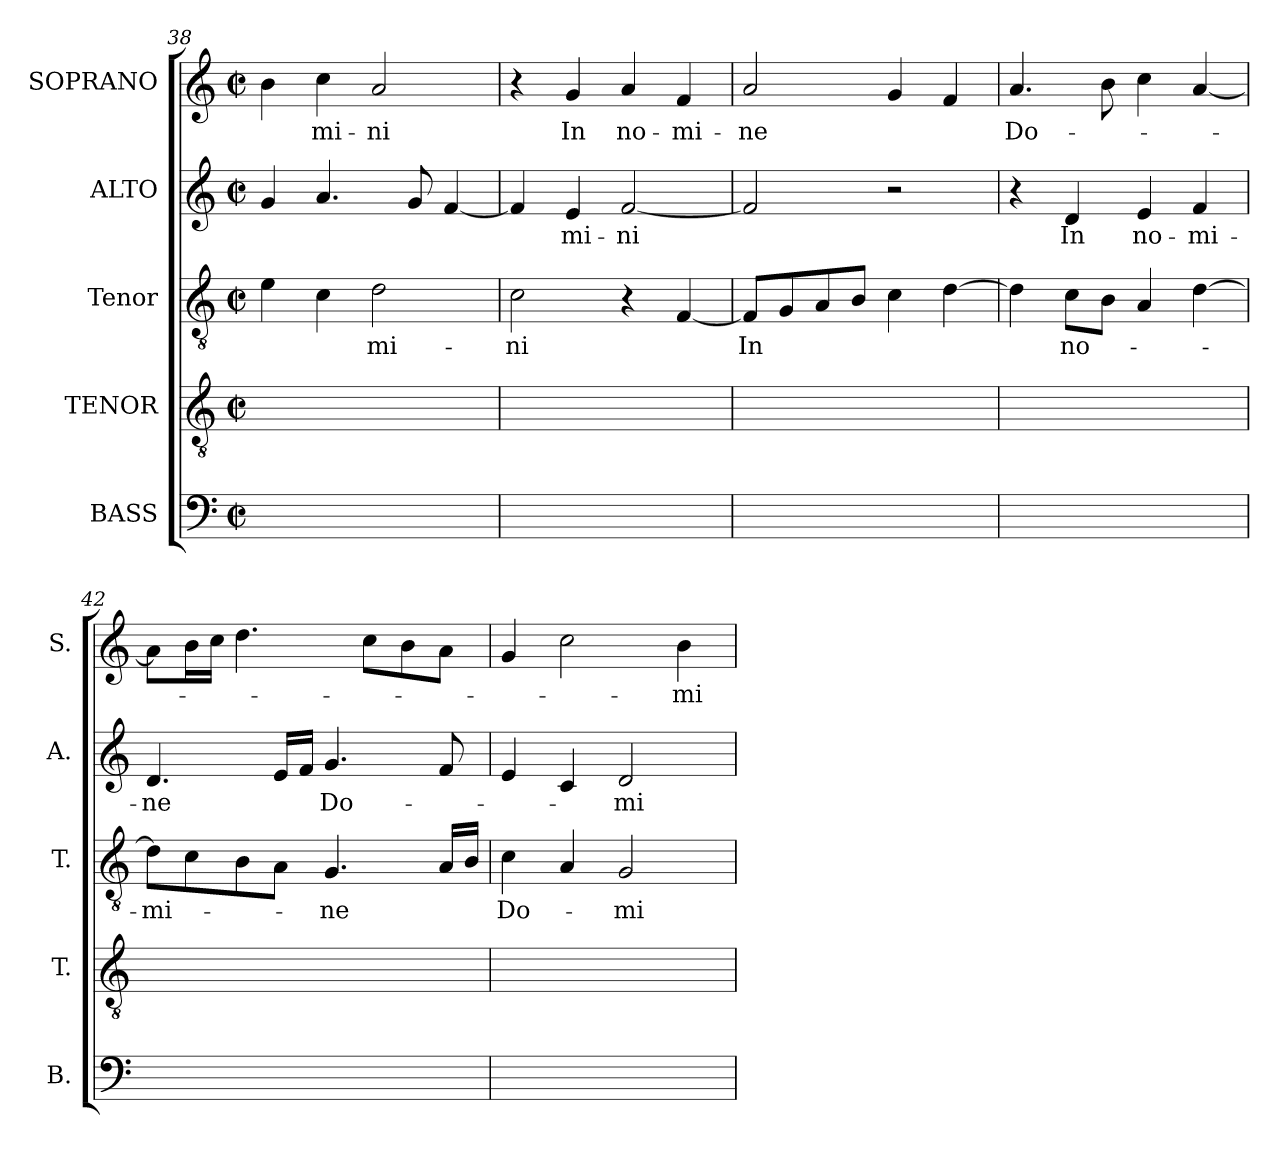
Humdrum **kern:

**kern	**kern	**kern	**text	**kern	**text	**kern	**text
*part5	*part4	*part3	*part3	*part2	*part2	*part1	*part1
*staff5	*staff4	*staff3	*staff3	*staff2	*staff2	*staff1	*staff1
*I"BASS	*I"TENOR	*I"Tenor	*	*I"ALTO	*	*I"SOPRANO	*
*I'B.	*I'T.	*I'T.	*	*I'A.	*	*I'S.	*
!!LO:PB:g=z
*clefF4	*clefGv2	*clefGv2	*	*clefG2	*	*clefG2	*
*	*ITrd7c12	*ITrd7c12	*	*	*	*	*
*k[]	*k[]	*k[]	*	*k[]	*	*k[]	*
*C:	*C:	*C:	*	*C:	*	*C:	*
*M2/2	*M2/2	*M2/2	*	*M2/2	*	*M2/2	*
*met(c|)	*met(c|)	*met(c|)	*	*met(c|)	*	*met(c|)	*
=38	=38	=38	=38	=38	=38	=38	=38
1ryy	1ryy	4Ei\	.	4gi/	.	4bi\	.
!	!	!	!	!	!	!	!LO:LY:b:color=#000000
.	.	4Ci\	.	4.ai/	.	4cci\	-mi-
!	!	!	!LO:LY:b:color=#000000	!	!	!	!
!	!	!	!	!	!	!	!LO:LY:b:color=#000000
.	.	2Di\	-mi-	.	.	2ai/	-ni
.	.	.	.	8gi/	.	.	.
.	.	.	.	[4fi/	.	.	.
=39	=39	=39	=39	=39	=39	=39	=39
!	!	!	!LO:LY:b:color=#000000	!	!	!	!
1ryy	1ryy	2Ci\	-ni	4fi/]	.	4r	.
!	!	!	!	!	!LO:LY:b:color=#000000	!	!
!	!	!	!	!	!	!	!LO:LY:b:color=#000000
.	.	.	.	4ei/	-mi-	4gi/	In
!	!	!	!	!	!LO:LY:b:color=#000000	!	!
!	!	!	!	!	!	!	!LO:LY:b:color=#000000
.	.	4r	.	[2fi/	-ni	4ai/	no-
!	!	!	!	!	!	!	!LO:LY:b:color=#000000
.	.	[4FFi/	.	.	.	4fi/	-mi-
=40	=40	=40	=40	=40	=40	=40	=40
!	!	!	!LO:LY:b:color=#000000	!	!	!	!
!	!	!	!	!	!	!	!LO:LY:b:color=#000000
1ryy	1ryy	8FFi/L]	In	2fi/]	.	2ai/	-ne
.	.	8GGi/	.	.	.	.	.
.	.	8AAi/	.	.	.	.	.
.	.	8BBi/J	.	.	.	.	.
.	.	4Ci\	.	2r	.	4gi/	.
.	.	[4Di\	.	.	.	4fi/	.
=41	=41	=41	=41	=41	=41	=41	=41
!	!	!	!	!	!	!	!LO:LY:b:color=#000000
1ryy	1ryy	4Di\]	.	4r	.	4.ai/	Do-
!	!	!	!LO:LY:b:color=#000000	!	!	!	!
!	!	!	!	!	!LO:LY:b:color=#000000	!	!
.	.	8Ci\L	no-	4di/	In	.	.
.	.	8BBi\J	.	.	.	8bi\	.
!	!	!	!	!	!LO:LY:b:color=#000000	!	!
.	.	4AAi/	.	4ei/	no-	4cci\	.
!	!	!	!	!	!LO:LY:b:color=#000000	!	!
.	.	[4Di\	.	4fi/	-mi-	[4ai/	.
!!LO:LB:g=z
=42	=42	=42	=42	=42	=42	=42	=42
!	!	!	!LO:LY:b:color=#000000	!	!	!	!
!	!	!	!	!	!LO:LY:b:color=#000000	!	!
1ryy	1ryy	8Di\L]	-mi-	4.di/	-ne	8ai\L]	.
.	.	8Ci\	.	.	.	16bi\L	.
.	.	.	.	.	.	16cci\JJ	.
.	.	8BBi\	.	.	.	4.ddi\	.
.	.	8AAi\J	.	16ei/LL	.	.	.
.	.	.	.	16fi/JJ	.	.	.
!	!	!	!LO:LY:b:color=#000000	!	!	!	!
!	!	!	!	!	!LO:LY:b:color=#000000	!	!
.	.	4.GGi/	-ne	4.gi/	Do-	.	.
.	.	.	.	.	.	8cci\L	.
.	.	.	.	.	.	8bi\	.
.	.	16AAi/LL	.	8fi/	.	8ai\J	.
.	.	16BBi/JJ	.	.	.	.	.
=43	=43	=43	=43	=43	=43	=43	=43
!	!	!	!LO:LY:b:color=#000000	!	!	!	!
1ryy	1ryy	4Ci\	Do-	4ei/	.	4gi/	.
.	.	4AAi/	.	4ci/	.	2cci\	.
!	!	!	!LO:LY:b:color=#000000	!	!	!	!
!	!	!	!	!	!LO:LY:b:color=#000000	!	!
.	.	2GGi/	-mi-	2di/	-mi-	.	.
!	!	!	!	!	!	!	!LO:LY:b:color=#000000
.	.	.	.	.	.	4bi\	-mi-
=	=	=	=	=	=	=	=
*-	*-	*-	*-	*-	*-	*-	*-
